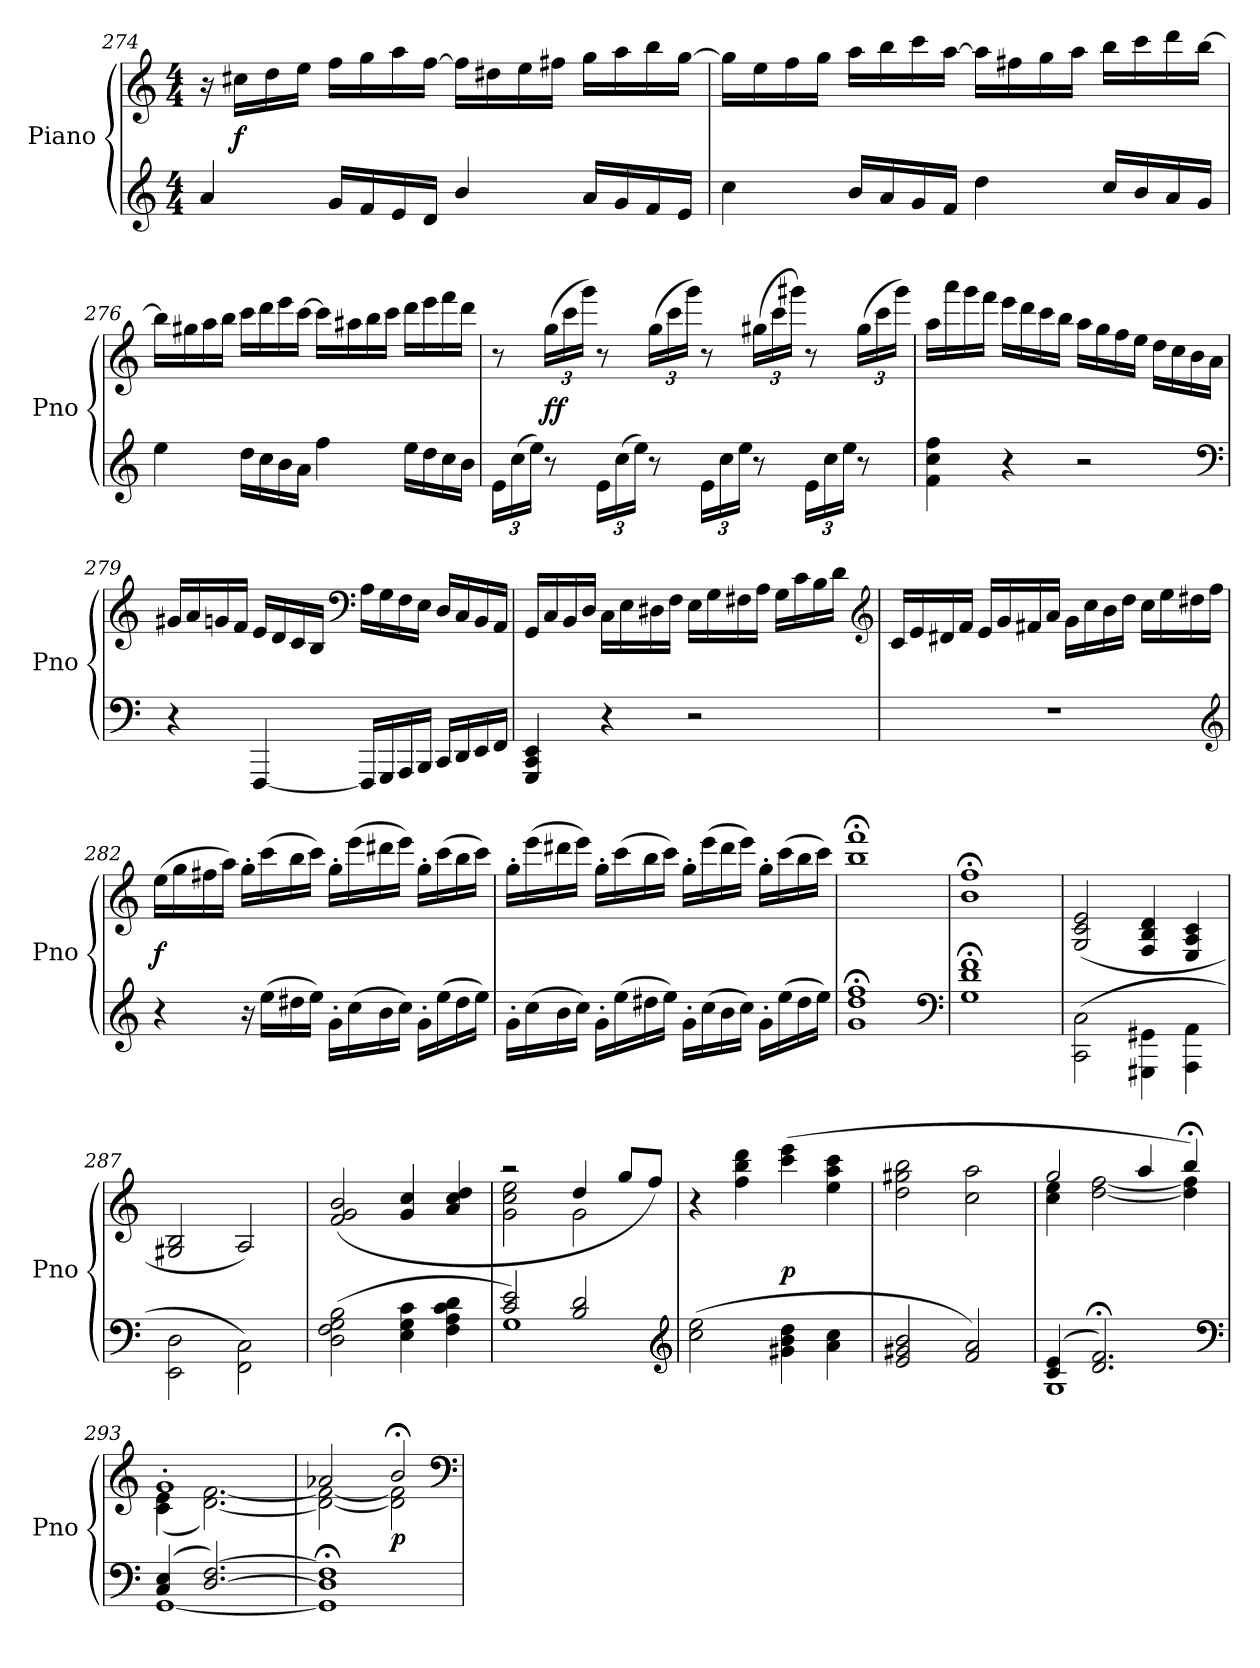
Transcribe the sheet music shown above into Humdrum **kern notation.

**kern	**kern	**dynam
*part1	*part1	*part1
*staff2	*staff1	*staff1/2
*I"Piano	*	*
*I'Pno	*	*
*clefG2	*clefG2	*
*k[]	*k[]	*
*C:	*C:	*
*M4/4	*M4/4	*
=274	=274	=274
4a/	16r	.
.	16cc#X\LL	f
.	16dd\	.
.	16ee\JJ	.
16g/LL	16ff\LL	.
16f/	16gg\	.
16e/	16aa\	.
16d/JJ	[16ff\JJ	.
4b/	16ff\LL]	.
.	16dd#X\	.
.	16ee\	.
.	16ff#X\JJ	.
16a/LL	16gg\LL	.
16g/	16aa\	.
16f/	16bb\	.
16e/JJ	[16gg\JJ	.
=275	=275	=275
4cc\	16gg\LL]	.
.	16ee\	.
.	16ff\	.
.	16gg\JJ	.
16b/LL	16aa\LL	.
16a/	16bb\	.
16g/	16ccc\	.
16f/JJ	[16aa\JJ	.
4dd\	16aa\LL]	.
.	16ff#X\	.
.	16gg\	.
.	16aa\JJ	.
16cc/LL	16bb\LL	.
16b/	16ccc\	.
16a/	16ddd\	.
16g/JJ	[16bb\JJ	.
=276	=276	=276
4ee\	16bb\LL]	.
.	16gg#X\	.
.	16aa\	.
.	16bb\JJ	.
16dd\LL	16ccc\LL	.
16cc\	16ddd\	.
16b\	16eee\	.
16a\JJ	[16ccc\JJ	.
4ff\	16ccc\LL]	.
.	16aa#X\	.
.	16bb\	.
.	16ccc\JJ	.
16ee\LL	16ddd\LL	.
16dd\	16eee\	.
16cc\	16fff\	.
16b\JJ	16ddd\JJ	.
=277	=277	=277
24e\LL	8r	.
(24cc\	.	.
24ee\JJ)	.	.
8r	(24gg\LL	ff
.	24ccc\	.
.	24ggg\JJ)	.
24e\LL	8r	.
(24cc\	.	.
24ee\JJ)	.	.
8r	(24gg\LL	.
.	24ccc\	.
.	24ggg\JJ)	.
24e\LL	8r	.
24cc\	.	.
24ee\JJ	.	.
8r	(24gg#X\LL	.
.	24ccc\	.
.	24ggg#X\JJ)	.
24e\LL	8r	.
24cc\	.	.
24ee\JJ	.	.
8r	(24gg#\LL	.
.	24ccc\	.
.	24ggg#\JJ)	.
=278	=278	=278
4f\ 4cc\ 4ff\	16aa\LL	.
.	16aaa\	.
.	16ggg\	.
.	16fff\JJ	.
4r	16eee\LL	.
.	16ddd\	.
.	16ccc\	.
.	16bb\JJ	.
2r	16aa\LL	.
.	16gg\	.
.	16ff\	.
.	16ee\JJ	.
.	16dd\LL	.
.	16cc\	.
.	16b\	.
.	16a\JJ	.
*clefF4	*	*
=279	=279	=279
4r	16g#X/LL	.
.	16a/	.
.	16gn/	.
.	16f/JJ	.
[4FFF/	16e/LL	.
.	16d/	.
.	16c/	.
.	16B/JJ	.
*	*clefF4	*
16FFF/LL]	16A\LL	.
16GGG/	16G\	.
16AAA/	16F\	.
16BBB/JJ	16E\JJ	.
16CC/LL	16D/LL	.
16DD/	16C/	.
16EE/	16BB/	.
16FF/JJ	16AA/JJ	.
=280	=280	=280
4GGG/ 4CC/ 4EE/	16GG/LL	.
.	16C/	.
.	16BB/	.
.	16D/JJ	.
4r	16C\LL	.
.	16E\	.
.	16D#X\	.
.	16F\JJ	.
2r	16E\LL	.
.	16G\	.
.	16F#X\	.
.	16A\JJ	.
.	16G\LL	.
.	16c\	.
.	16B\	.
.	16d\JJ	.
*	*clefG2	*
=281	=281	=281
1r	16c/LL	.
.	16e/	.
.	16d#X/	.
.	16f/JJ	.
.	16e/LL	.
.	16g/	.
.	16f#X/	.
.	16a/JJ	.
.	16g\LL	.
.	16cc\	.
.	16b\	.
.	16dd\JJ	.
.	16cc\LL	.
.	16ee\	.
.	16dd#X\	.
.	16ff\JJ	.
*clefG2	*	*
=282	=282	=282
4r	(16ee\LL	f
.	16gg\	.
.	16ff#X\	.
.	16aa\JJ)	.
16r	16gg'\LL	.
(16ee\LL	(16ccc\	.
16dd#X\	16bb\	.
16ee\JJ)	16ccc\JJ)	.
16g'\LL	16gg'\LL	.
(16cc\	(16eee\	.
16b\	16ddd#X\	.
16cc\JJ)	16eee\JJ)	.
16g'\LL	16gg'\LL	.
(16ee\	(16ccc\	.
16dd#\	16bb\	.
16ee\JJ)	16ccc\JJ)	.
=283	=283	=283
16g'\LL	16gg'\LL	.
(16cc\	(16eee\	.
16b\	16ddd#X\	.
16cc\JJ)	16eee\JJ)	.
16g'\LL	16gg'\LL	.
(16ee\	(16ccc\	.
16dd#X\	16bb\	.
16ee\JJ)	16ccc\JJ)	.
16g'\LL	16gg'\LL	.
(16cc\	(16eee\	.
16b\	16ddd#\	.
16cc\JJ)	16eee\JJ)	.
16g'\LL	16gg'\LL	.
(16ee\	(16ccc\	.
16dd#\	16bb\	.
16ee\JJ)	16ccc\JJ)	.
=284	=284	=284
1g;< 1dd;< 1ff;<	1bb;< 1fff;<	.
*clefF4	*	*
=285	=285	=285
1G;< 1d;< 1f;<	1b;< 1ff;<	.
=286	=286	=286
(2CC\ 2C\	(2G/ 2c/ 2e/	.
4GGG#X\ 4GG#X\	4F/ 4B/ 4d/	.
4AAA\ 4AA\	4E/ 4A/ 4c/	.
=287	=287	=287
2EE\ 2D\	2G#X/ 2B/	.
2FF\ 2C\)	2A/)	.
=288	=288	=288
(2D\ 2F\ 2G\ 2B\	(2f/ 2g/ 2b/	.
4E\ 4G\ 4c\	4g/ 4cc/	.
4F\ 4A\ 4c\ 4d\	4a/ 4cc/ 4dd/	.
=289	=289	=289
*^	*^	*
2c/ 2e/	1G)	2r	2g\ 2cc\ 2ee\	.
2B/ 2d/	.	4dd/	2g\	.
.	.	8gg/L	.	.
.	.	8ff/J)	.	.
*v	*v	*	*	*
*	*v	*v	*
*clefG2	*	*
=290	=290	=290
(2cc\ 2ee\	4r	.
.	4ff\ 4bb\ 4ddd\	.
4g#X\ 4b\ 4dd\	(4ccc\ 4eee\	p
4a\ 4cc\	4ee\ 4aa\ 4ccc\	.
=291	=291	=291
2e/ 2g#X/ 2b/	2dd\ 2gg#X\ 2bb\	.
2f/ 2a/)	2cc\ 2aa\	.
=292	=292	=292
*^	*^	*
(4c/ 4e/	1G	2gg/	4cc\ 4ee\	.
2.d;</ 2.f;</)	.	.	[2dd\ [2ff\	.
.	.	4aa/	.	.
.	.	4bb;</)	4dd]\ 4ff]\	.
*clefF4	*	*	*	*
=293	=293	=293	=293	=293
(4C/ 4E/	[1GG	1g'	(4c\ 4e\	.
[2.D/ [2.F/)	.	.	[2.d\ [2.f\)	.
*v	*v	*	*	*
=294	=294	=294	=294
1GG];< 1D];< 1F];<	2a-X/	2d_\ 2f_\	.
.	2b;</	2d]\ 2f]\	p
*	*v	*v	*
*	*clefF4	*
=	=	=
*-	*-	*-
